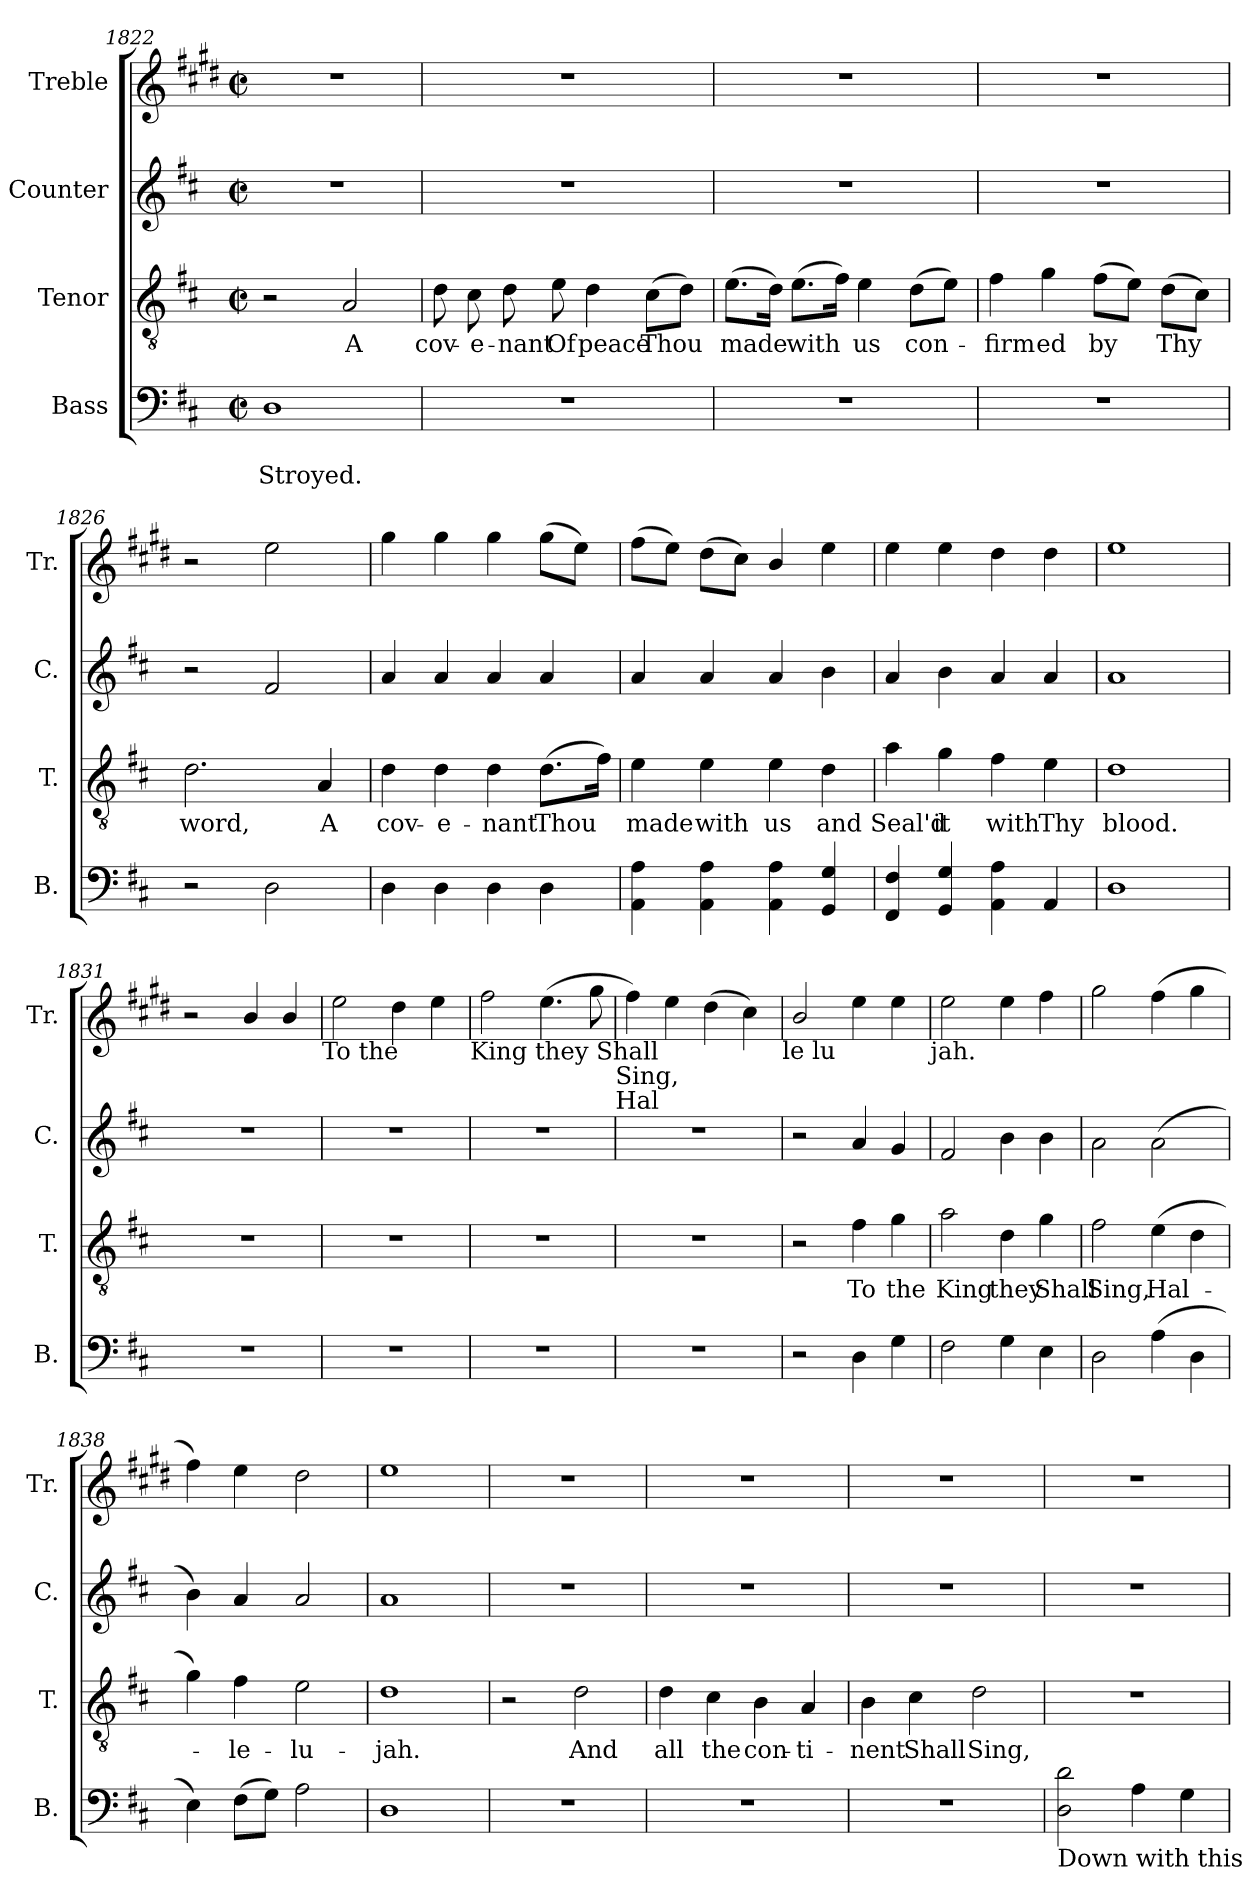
**kern	**text	**text	**kern	**text	**kern	**kern
*part4	*part4	*part4	*part3	*part3	*part2	*part1
*staff4	*staff4	*staff4	*staff3	*staff3	*staff2	*staff1
*I"Bass	*	*	*I"Tenor	*	*I"Counter	*I"Treble
*I'B.	*	*	*I'T.	*	*I'C.	*I'Tr.
*clefF4	*	*	*clefGv2	*	*clefG2	*clefG2
*	*	*	*	*	*	*ITrd1c2
*k[f#c#]	*	*	*k[f#c#]	*	*k[f#c#]	*k[f#c#]
*D:	*	*	*D:	*	*D:	*D:
*M2/2	*	*	*M2/2	*	*M2/2	*M2/2
*met(c|)	*	*	*met(c|)	*	*met(c|)	*met(c|)
=1822	=1822	=1822	=1822	=1822	=1822	=1822
!	!	!LO:LY:b	!	!	!	!
1D	.	-Stroyed.	2r	.	1r	1r
!	!	!	!	!LO:LY:b	!	!
.	.	.	2A/	A	.	.
=1823	=1823	=1823	=1823	=1823	=1823	=1823
!	!	!	!	!LO:LY:b	!	!
1r	.	.	8d\	cov-	1r	1r
!	!	!	!	!LO:LY:b	!	!
.	.	.	8c#\	-e-	.	.
!	!	!	!	!LO:LY:b	!	!
.	.	.	8d\	-nant	.	.
!	!	!	!	!LO:LY:b	!	!
.	.	.	8e\	Of	.	.
!	!	!	!	!LO:LY:b	!	!
.	.	.	4d\	peace	.	.
!	!	!	!	!LO:LY:b	!	!
.	.	.	(>8c#\L	Thou	.	.
.	.	.	8d\J)	.	.	.
!!LO:LB:g=z
=1824	=1824	=1824	=1824	=1824	=1824	=1824
!	!	!	!	!LO:LY:b	!	!
1r	.	.	(>8.e\L	made	1r	1r
.	.	.	16d\Jk)	.	.	.
!	!	!	!	!LO:LY:b	!	!
.	.	.	(>8.e\L	with	.	.
.	.	.	16f#\Jk)	.	.	.
!	!	!	!	!LO:LY:b	!	!
.	.	.	4e\	us	.	.
!	!	!	!	!LO:LY:b	!	!
.	.	.	(>8d\L	con-	.	.
.	.	.	8e\J)	.	.	.
=1825	=1825	=1825	=1825	=1825	=1825	=1825
!	!	!	!	!LO:LY:b	!	!
1r	.	.	4f#\	-firm	1r	1r
!	!	!	!	!LO:LY:b	!	!
.	.	.	4g\	ed	.	.
!	!	!	!	!LO:LY:b	!	!
.	.	.	(>8f#\L	by	.	.
.	.	.	8e\J)	.	.	.
!	!	!	!	!LO:LY:b	!	!
.	.	.	(>8d\L	Thy	.	.
.	.	.	8c#\J)	.	.	.
=1826	=1826	=1826	=1826	=1826	=1826	=1826
!	!	!	!	!LO:LY:b	!	!
2r	.	.	2.d\	word,	2r	2r
2D\	.	.	.	.	2f#/	2dd\
!	!	!	!	!LO:LY:b	!	!
.	.	.	4A/	A	.	.
=1827	=1827	=1827	=1827	=1827	=1827	=1827
!	!	!	!	!LO:LY:b	!	!
4D\	.	.	4d\	cov-	4a/	4ff#\
!	!	!	!	!LO:LY:b	!	!
4D\	.	.	4d\	-e-	4a/	4ff#\
!	!	!	!	!LO:LY:b	!	!
4D\	.	.	4d\	-nant	4a/	4ff#\
!	!	!	!	!LO:LY:b	!	!
4D\	.	.	(>8.d\L	Thou	4a/	(>8ff#\L
.	.	.	.	.	.	8dd\J)
.	.	.	16f#\Jk)	.	.	.
=1828	=1828	=1828	=1828	=1828	=1828	=1828
!	!	!	!	!LO:LY:b	!	!
4AA\ 4A\	.	.	4e\	made	4a/	(>8ee\L
.	.	.	.	.	.	8dd\J)
!	!	!	!	!LO:LY:b	!	!
4AA\ 4A\	.	.	4e\	with	4a/	(>8cc#\L
.	.	.	.	.	.	8b\J)
!	!	!	!	!LO:LY:b	!	!
4AA\ 4A\	.	.	4e\	us	4a/	4a/
!	!	!	!	!LO:LY:b	!	!
4GG/ 4G/	.	.	4d\	and	4b\	4dd\
!!LO:LB:g=z
=1829	=1829	=1829	=1829	=1829	=1829	=1829
!	!	!	!	!LO:LY:b	!	!
4FF#/ 4F#/	.	.	4a\	Seal'd	4a/	4dd\
!	!	!	!	!LO:LY:b	!	!
4GG/ 4G/	.	.	4g\	it	4b\	4dd\
!	!	!	!	!LO:LY:b	!	!
4AA\ 4A\	.	.	4f#\	with	4a/	4cc#\
!	!	!	!	!LO:LY:b	!	!
4AA/	.	.	4e\	Thy	4a/	4cc#\
=1830	=1830	=1830	=1830	=1830	=1830	=1830
!	!	!	!	!LO:LY:b	!	!
1D	.	.	1d	blood.	1a	1dd
=1831	=1831	=1831	=1831	=1831	=1831	=1831
1r	.	.	1r	.	1r	2r
.	.	.	.	.	.	4a/
.	.	.	.	.	.	4a/
!	!	!	!	!	!	!LO:TX:b:t=To the
=1832	=1832	=1832	=1832	=1832	=1832	=1832
1r	.	.	1r	.	1r	2dd\
.	.	.	.	.	.	4cc#\
.	.	.	.	.	.	4dd\
!	!	!	!	!	!	!LO:TX:b:t=King they Shall
=1833	=1833	=1833	=1833	=1833	=1833	=1833
1r	.	.	1r	.	1r	2ee\
.	.	.	.	.	.	(>4.dd\
.	.	.	.	.	.	8ff#\
!	!	!	!	!	!	!LO:TX:b:t=Sing,
!	!	!	!	!	!	!LO:TX:b:t=Hal
=1834	=1834	=1834	=1834	=1834	=1834	=1834
1r	.	.	1r	.	1r	4ee\)
.	.	.	.	.	.	4dd\
.	.	.	.	.	.	(>4cc#\
.	.	.	.	.	.	4b\)
!	!	!	!	!	!	!LO:TX:b:t=le lu
=1835	=1835	=1835	=1835	=1835	=1835	=1835
2r	.	.	2r	.	2r	2a/
!	!	!	!	!LO:LY:b	!	!
4D\	.	.	4f#\	To	4a/	4dd\
!	!	!	!	!LO:LY:b	!	!
4G\	.	.	4g\	the	4g/	4dd\
!	!	!	!	!	!	!LO:TX:b:t=jah.
!!LO:PB:g=z
=1836	=1836	=1836	=1836	=1836	=1836	=1836
!	!	!	!	!LO:LY:b	!	!
2F#\	.	.	2a\	King	2f#/	2dd\
!	!	!	!	!LO:LY:b	!	!
4G\	.	.	4d\	they	4b\	4dd\
!	!	!	!	!LO:LY:b	!	!
4E\	.	.	4g\	Shall	4b\	4ee\
=1837	=1837	=1837	=1837	=1837	=1837	=1837
!	!	!	!	!LO:LY:b	!	!
2D\	.	.	2f#\	Sing,	2a\	2ff#\
!	!	!	!	!LO:LY:b	!	!
(>4A\	.	.	(>4e\	Hal-	(>2a\	(>4ee\
4D\	.	.	4d\	.	.	4ff#\
=1838	=1838	=1838	=1838	=1838	=1838	=1838
4E\)	.	.	4g\)	.	4b\)	4ee\)
!	!	!	!	!LO:LY:b	!	!
(>8F#\L	.	.	4f#\	-le-	4a/	4dd\
8G\J)	.	.	.	.	.	.
!	!	!	!	!LO:LY:b	!	!
2A\	.	.	2e\	-lu-	2a/	2cc#\
=1839	=1839	=1839	=1839	=1839	=1839	=1839
!	!	!	!	!LO:LY:b	!	!
1D	.	.	1d	-jah.	1a	1dd
=1840	=1840	=1840	=1840	=1840	=1840	=1840
1r	.	.	2r	.	1r	1r
!	!	!	!	!LO:LY:b	!	!
.	.	.	2d\	And	.	.
=1841	=1841	=1841	=1841	=1841	=1841	=1841
!	!	!	!	!LO:LY:b	!	!
1r	.	.	4d\	all	1r	1r
!	!	!	!	!LO:LY:b	!	!
.	.	.	4c#\	the	.	.
!	!	!	!	!LO:LY:b	!	!
.	.	.	4B\	con-	.	.
!	!	!	!	!LO:LY:b	!	!
.	.	.	4A/	-ti-	.	.
=1842	=1842	=1842	=1842	=1842	=1842	=1842
!	!	!	!	!LO:LY:b	!	!
1r	.	.	4B\	-nent	1r	1r
!	!	!	!	!LO:LY:b	!	!
.	.	.	4c#\	Shall	.	.
!	!	!	!	!LO:LY:b	!	!
.	.	.	2d\	Sing,	.	.
=1843	=1843	=1843	=1843	=1843	=1843	=1843
!LO:TX:b:t=Down with this	!	!	!	!	!	!
2D\ 2d\	.	.	1r	.	1r	1r
4A\	.	.	.	.	.	.
4G\	.	.	.	.	.	.
=	=	=	=	=	=	=
*-	*-	*-	*-	*-	*-	*-
